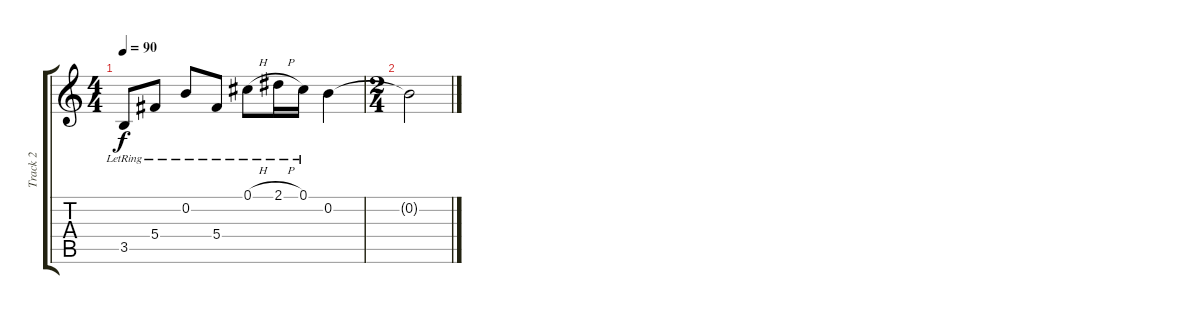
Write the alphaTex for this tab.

\track ("Track 2" "Track 2") {instrument electricguitarclean}
\staff {score tabs}
\tuning (Db4 B3 Ab3 Db3 Ab2 Db2) {hide}
\ts (4 4)
\tempo 90
\clef g2
\ks c
3.5{lr}.8{dy f} 5.4{lr}.8 0.2{lr}.8 5.4{lr}.8 0.1{h lr}.8 2.1{h lr}.16 0.1{lr}.16 0.2.4 |
\ts (2 4)
0.2{t}.2
